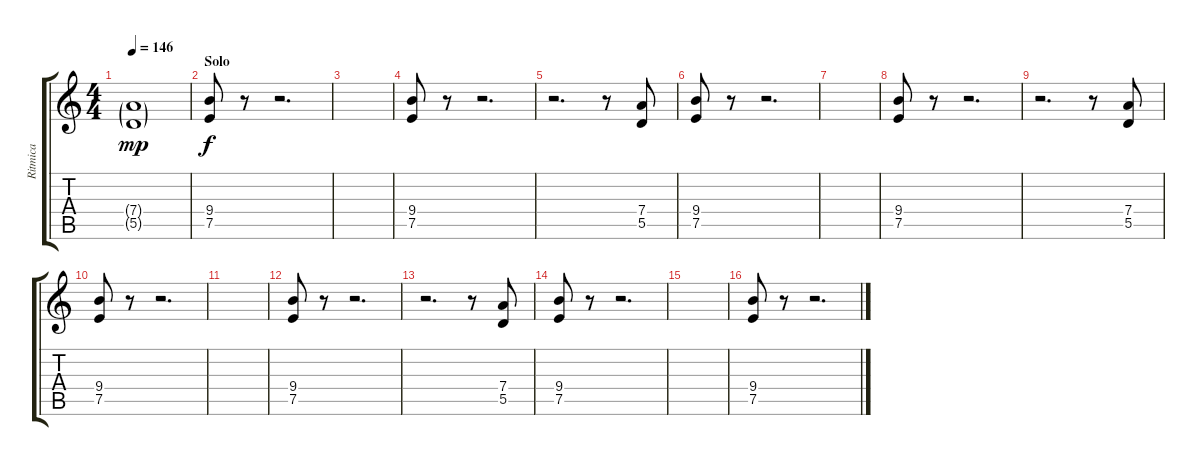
\track ("Ritmica" "Ritmica") {instrument distortionguitar}
\staff {score tabs}
\tuning (E4 B3 G3 D3 A2 E2) {hide}
\ts (4 4)
\tempo 146
\clef g2
\ks c
(7.4{g} 5.5{g}).1{dy mp} |
\section ("" "Solo")
(9.4 7.5).8{dy f} r.8 r.2{d} |
|
(9.4 7.5).8 r.8 r.2{d} |
r.2{d} r.8 (7.4 5.5).8 |
(9.4 7.5).8 r.8 r.2{d} |
|
(9.4 7.5).8 r.8 r.2{d} |
r.2{d} r.8 (7.4 5.5).8 |
(9.4 7.5).8 r.8 r.2{d} |
|
(9.4 7.5).8 r.8 r.2{d} |
r.2{d} r.8 (7.4 5.5).8 |
(9.4 7.5).8 r.8 r.2{d} |
|
(9.4 7.5).8 r.8 r.2{d}
